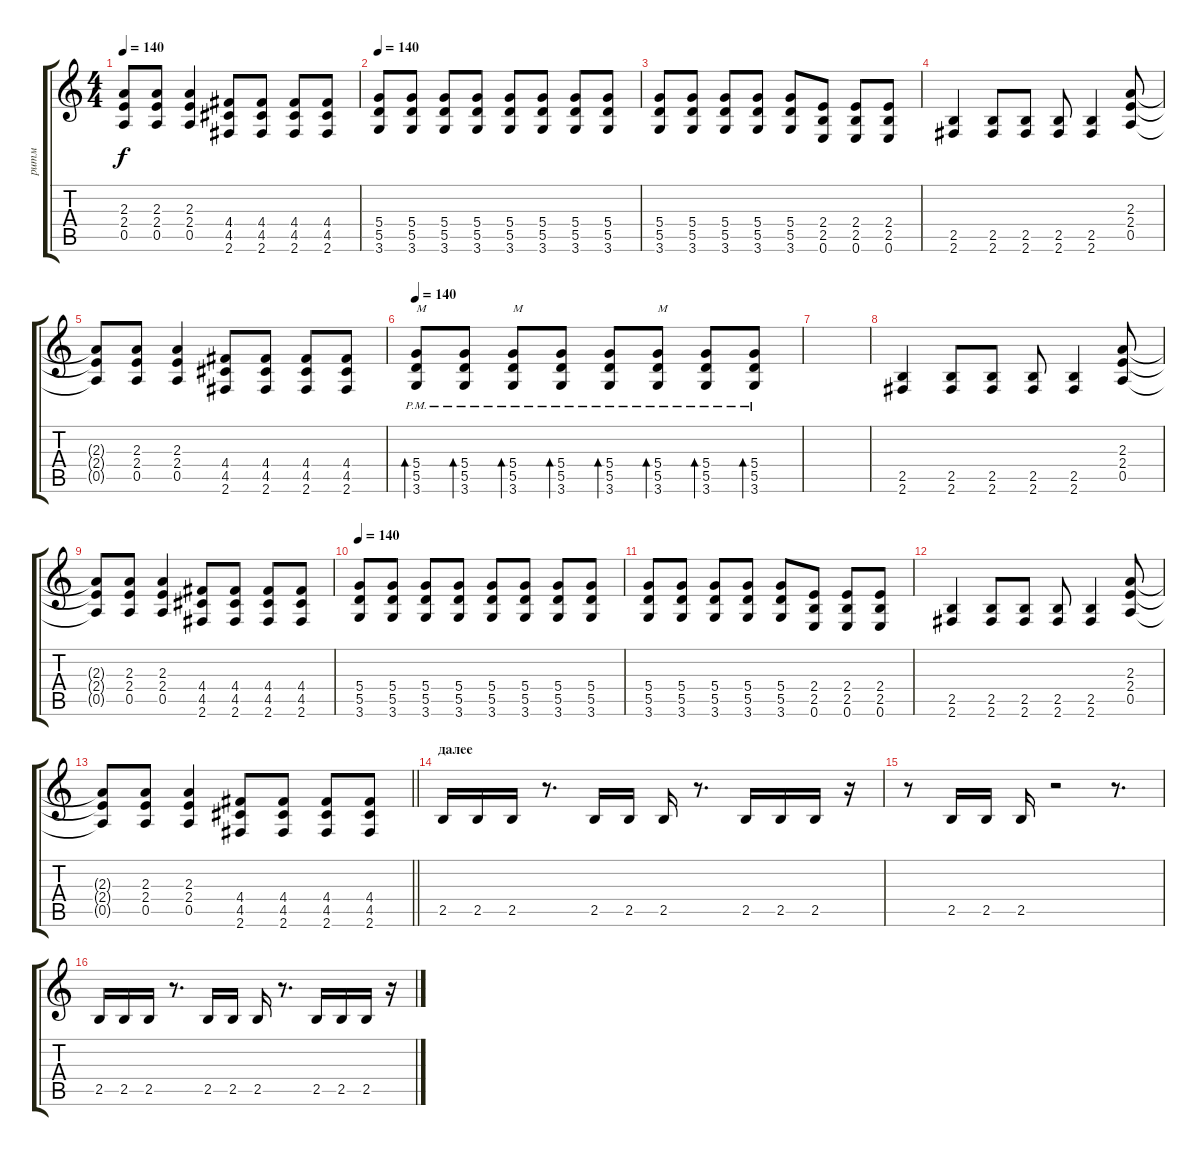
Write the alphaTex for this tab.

\track ("ритм" "ритм") {instrument distortionguitar}
\staff {score tabs}
\tuning (E4 B3 G3 D3 A2 E2) {hide}
\ts (4 4)
\tempo 140
\clef g2
\ks c
(2.3{t} 2.4{t} 0.5{t}).8{dy f} (2.3 2.4 0.5).8 (2.3 2.4 0.5).4 (4.4 4.5 2.6).8 (4.4 4.5 2.6).8 (4.4 4.5 2.6).8 (4.4 4.5 2.6).8 |
\tempo 140
(5.4 5.5 3.6).8 (5.4 5.5 3.6).8 (5.4 5.5 3.6).8 (5.4 5.5 3.6).8 (5.4 5.5 3.6).8 (5.4 5.5 3.6).8 (5.4 5.5 3.6).8 (5.4 5.5 3.6).8 |
(5.4 5.5 3.6).8 (5.4 5.5 3.6).8 (5.4 5.5 3.6).8 (5.4 5.5 3.6).8 (5.4 5.5 3.6).8 (2.4 2.5 0.6).8 (2.4 2.5 0.6).8 (2.4 2.5 0.6).8 |
(2.5 2.6).4 (2.5 2.6).8 (2.5 2.6).8 (2.5 2.6).8 (2.5 2.6).4 (2.3 2.4 0.5).8 |
(2.3{t} 2.4{t} 0.5{t}).8 (2.3 2.4 0.5).8 (2.3 2.4 0.5).4 (4.4 4.5 2.6).8 (4.4 4.5 2.6).8 (4.4 4.5 2.6).8 (4.4 4.5 2.6).8 |
\tempo 140
(5.4{pm} 5.5{pm} 3.6{pm}).8{bd 60 txt "М"} (5.4{pm} 5.5{pm} 3.6{pm}).8{bd 60} (5.4{pm} 5.5{pm} 3.6{pm}).8{bd 60 txt "М"} (5.4{pm} 5.5{pm} 3.6{pm}).8{bd 60} (5.4{pm} 5.5{pm} 3.6{pm}).8{bd 60} (5.4{pm} 5.5{pm} 3.6{pm}).8{bd 60 txt "М"} (5.4{pm} 5.5{pm} 3.6{pm}).8{bd 60} (5.4{pm} 5.5{pm} 3.6{pm}).8{bd 60} |
|
(2.5 2.6).4 (2.5 2.6).8 (2.5 2.6).8 (2.5 2.6).8 (2.5 2.6).4 (2.3 2.4 0.5).8 |
(2.3{t} 2.4{t} 0.5{t}).8 (2.3 2.4 0.5).8 (2.3 2.4 0.5).4 (4.4 4.5 2.6).8 (4.4 4.5 2.6).8 (4.4 4.5 2.6).8 (4.4 4.5 2.6).8 |
\tempo 140
(5.4 5.5 3.6).8 (5.4 5.5 3.6).8 (5.4 5.5 3.6).8 (5.4 5.5 3.6).8 (5.4 5.5 3.6).8 (5.4 5.5 3.6).8 (5.4 5.5 3.6).8 (5.4 5.5 3.6).8 |
(5.4 5.5 3.6).8 (5.4 5.5 3.6).8 (5.4 5.5 3.6).8 (5.4 5.5 3.6).8 (5.4 5.5 3.6).8 (2.4 2.5 0.6).8 (2.4 2.5 0.6).8 (2.4 2.5 0.6).8 |
(2.5 2.6).4 (2.5 2.6).8 (2.5 2.6).8 (2.5 2.6).8 (2.5 2.6).4 (2.3 2.4 0.5).8 |
\barLineRight lightlight
(2.3{t} 2.4{t} 0.5{t}).8 (2.3 2.4 0.5).8 (2.3 2.4 0.5).4 (4.4 4.5 2.6).8 (4.4 4.5 2.6).8 (4.4 4.5 2.6).8 (4.4 4.5 2.6).8 |
\section ("" "далее")
2.5.16 2.5.16 2.5.16 r.8{d} 2.5.16 2.5.16 2.5.16 r.8{d} 2.5.16 2.5.16 2.5.16 r.16 |
r.8 2.5.16 2.5.16 2.5.16 r.2 r.8{d} |
2.5.16 2.5.16 2.5.16 r.8{d} 2.5.16 2.5.16 2.5.16 r.8{d} 2.5.16 2.5.16 2.5.16 r.16
